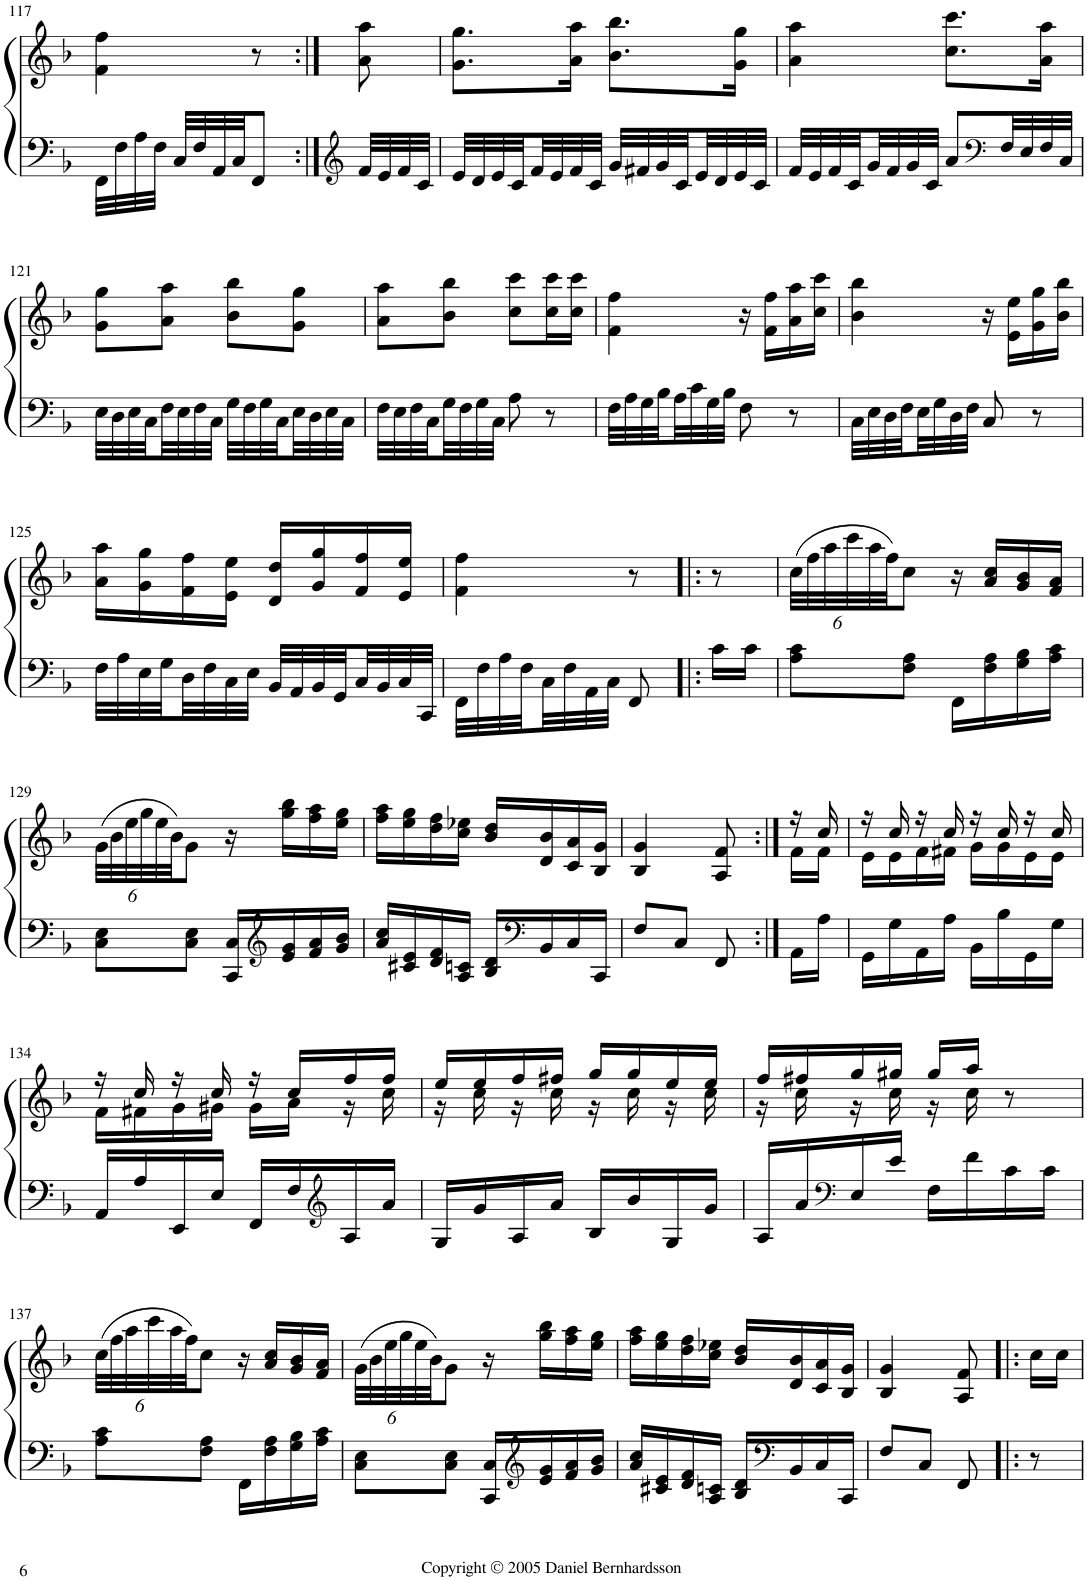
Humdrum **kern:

**kern	**kern
*part1	*part1
*staff2	*staff1
*I"Piano	*
*I'Pno.	*
!!LO:PB:g=z
*clefF4	*clefG2
*k[b-]	*k[b-]
*F:	*F:
*M2/4	*M2/4
=117	=117
32FF\LLL	4f\ 4ff\
32F\	.
32A\	.
32F\JJJ	.
32C/LLL	.
32F/	.
32AA/	.
32C/JJ	.
8FF/J	8r
=118:|!	=118:|!
*clefG2	*
32f/LLL	8a\ 8aa\
32e/	.
32f/	.
32c/JJJ	.
=119	=119
32e/LLL	8.g\ 8.gg\L
32d/	.
32e/	.
32c/	.
32f/	.
32e/	.
32f/	16a\ 16aa\Jk
32c/JJJ	.
32g/LLL	8.b-\ 8.bb-\L
32f#X/	.
32g/	.
32c/	.
32e/	.
32d/	.
32e/	16g\ 16gg\Jk
32c/JJJ	.
=120	=120
32f/LLL	4a\ 4aa\
32e/	.
32f/	.
32c/	.
32g/	.
32f/	.
32g/	.
32c/JJJ	.
8a/L	8.cc\ 8.ccc\L
*clefF4	*
32F/LL	.
32E/	.
32F/	16a\ 16aa\Jk
32C/JJJ	.
!!LO:LB:g=z
=121	=121
32E\LLL	8g\ 8gg\L
32D\	.
32E\	.
32C\	.
32F\	8a\ 8aa\J
32E\	.
32F\	.
32C\JJJ	.
32G\LLL	8b-\ 8bb-\L
32F\	.
32G\	.
32C\	.
32E\	8g\ 8gg\J
32D\	.
32E\	.
32C\JJJ	.
=122	=122
32F\LLL	8a\ 8aa\L
32E\	.
32F\	.
32C\	.
32G\	8b-\ 8bb-\J
32F\	.
32G\	.
32C\JJJ	.
8A\	8cc\ 8ccc\L
8r	16cc\ 16ccc\L
.	16cc\ 16ccc\JJ
=123	=123
32F\LLL	4f\ 4ff\
32A\	.
32G\	.
32B-\	.
32A\	.
32c\	.
32G\	.
32B-\JJJ	.
8F\	16r
.	16f\ 16ff\LL
8r	16a\ 16aa\
.	16cc\ 16ccc\JJ
=124	=124
32C\LLL	4b-\ 4bb-\
32E\	.
32D\	.
32F\	.
32E\	.
32G\	.
32D\	.
32F\JJJ	.
8C/	16r
.	16e\ 16ee\LL
8r	16g\ 16gg\
.	16b-\ 16bb-\JJ
!!LO:LB:g=z
=125	=125
32F\LLL	16a\ 16aa\LL
32A\	.
32E\	16g\ 16gg\
32G\	.
32D\	16f\ 16ff\
32F\	.
32C\	16e\ 16ee\JJ
32E\JJJ	.
32BB-/LLL	16d/ 16dd/LL
32AA/	.
32BB-/	16g/ 16gg/
32GG/	.
32C/	16f/ 16ff/
32BB-/	.
32C/	16e/ 16ee/JJ
32CC/JJJ	.
=126	=126
32FF\LLL	4f\ 4ff\
32F\	.
32A\	.
32F\	.
32C\	.
32F\	.
32AA\	.
32C\JJJ	.
8FF/	8r
=127!|:	=127!|:
16c\LL	8r
16c\JJ	.
=128	=128
*	*Xbrackettup
8A\ 8c\L	(48cc\LLL
.	48ff\
.	48aa\
.	48ccc\
.	48aa\
.	48ff\JJ)
8F\ 8A\J	8cc\J
16FF\LL	16r
16F\ 16A\	16a/ 16cc/LL
16G\ 16B-\	16g/ 16b-/
16A\ 16c\JJ	16f/ 16a/JJ
!!LO:LB:g=z
=129	=129
8C\ 8E\L	(48g\LLL
.	48b-\
.	48ee\
.	48gg\
.	48ee\
.	48b-\JJ)
8C\ 8E\J	8g\J
16CC/ 16C/LL	16r
*clefG2	*
16e/ 16g/	16gg\ 16bb-\LL
16f/ 16a/	16ff\ 16aa\
16g/ 16b-/JJ	16ee\ 16gg\JJ
=130	=130
16a/ 16cc/LL	16ff\ 16aa\LL
16c#X/ 16e/	16ee\ 16gg\
16d/ 16f/	16dd\ 16ff\
16A/ 16cn/JJ	16cc\ 16ee-X\JJ
16B-/ 16d/LL	16b-/ 16dd/LL
*clefF4	*
16BB-/	16d/ 16b-/
16C/	16c/ 16a/
16CC/JJ	16B-/ 16g/JJ
=131	=131
8F/L	4B-/ 4g/
8C/J	.
8FF/	8A/ 8f/
=132:|!	=132:|!
*	*^
16AA\LL	16r	16f\LL
16A\JJ	16cc/	16f\JJ
=133	=133	=133
16GG\LL	16r	16e\LL
16G\	16cc/	16e\
16AA\	16r	16f\
16A\JJ	16cc/	16f#X\JJ
16BB-\LL	16r	16g\LL
16B-\	16cc/	16g\
16GG\	16r	16e\
16G\JJ	16cc/	16e\JJ
!!LO:LB:g=z	!!
=134	=134	=134
16AA/LL	16r	16f\LL
16A/	16cc/	16f#X\
16EE/	16r	16g\
16E/JJ	16cc/	16g#X\JJ
16FF/LL	16r	16g#\LL
16F/	16cc/LL	16a\JJ
*clefG2	*	*
16A/	16ff/	16r
16a/JJ	16ff/JJ	16cc\
=135	=135	=135
16G/LL	16ee/LL	16r
16g/	16ee/	16cc\
16A/	16ff/	16r
16a/JJ	16ff#X/JJ	16cc\
16B-/LL	16gg/LL	16r
16b-/	16gg/	16cc\
16G/	16ee/	16r
16g/JJ	16ee/JJ	16cc\
=136	=136	=136
16A/LL	16ff/LL	16r
16a/	16ff#X/	16cc\
*clefF4	*	*
16E/	16gg/	16r
16e/JJ	16gg#X/JJ	16cc\
16F\LL	16gg#/LL	16r
16f\	16aa/JJ	16cc\
16c\	8r	8ryy
16c\JJ	.	.
*	*v	*v
!!LO:LB:g=z
=137	=137
8A\ 8c\L	(48cc\LLL
.	48ff\
.	48aa\
.	48ccc\
.	48aa\
.	48ff\JJ)
8F\ 8A\J	8cc\J
16FF\LL	16r
16F\ 16A\	16a/ 16cc/LL
16G\ 16B-\	16g/ 16b-/
16A\ 16c\JJ	16f/ 16a/JJ
=138	=138
8C\ 8E\L	(48g\LLL
.	48b-\
.	48ee\
.	48gg\
.	48ee\
.	48b-\JJ)
8C\ 8E\J	8g\J
16CC/ 16C/LL	16r
*clefG2	*
16e/ 16g/	16gg\ 16bb-\LL
16f/ 16a/	16ff\ 16aa\
16g/ 16b-/JJ	16ee\ 16gg\JJ
=139	=139
16a/ 16cc/LL	16ff\ 16aa\LL
16c#X/ 16e/	16ee\ 16gg\
16d/ 16f/	16dd\ 16ff\
16A/ 16cn/JJ	16cc\ 16ee-X\JJ
16B-/ 16d/LL	16b-/ 16dd/LL
*clefF4	*
16BB-/	16d/ 16b-/
16C/	16c/ 16a/
16CC/JJ	16B-/ 16g/JJ
=140	=140
8F/L	4B-/ 4g/
8C/J	.
8FF/	8A/ 8f/
=141|!:	=141|!:
8r	16cc\LL
.	16cc\JJ
=	=
*-	*-
